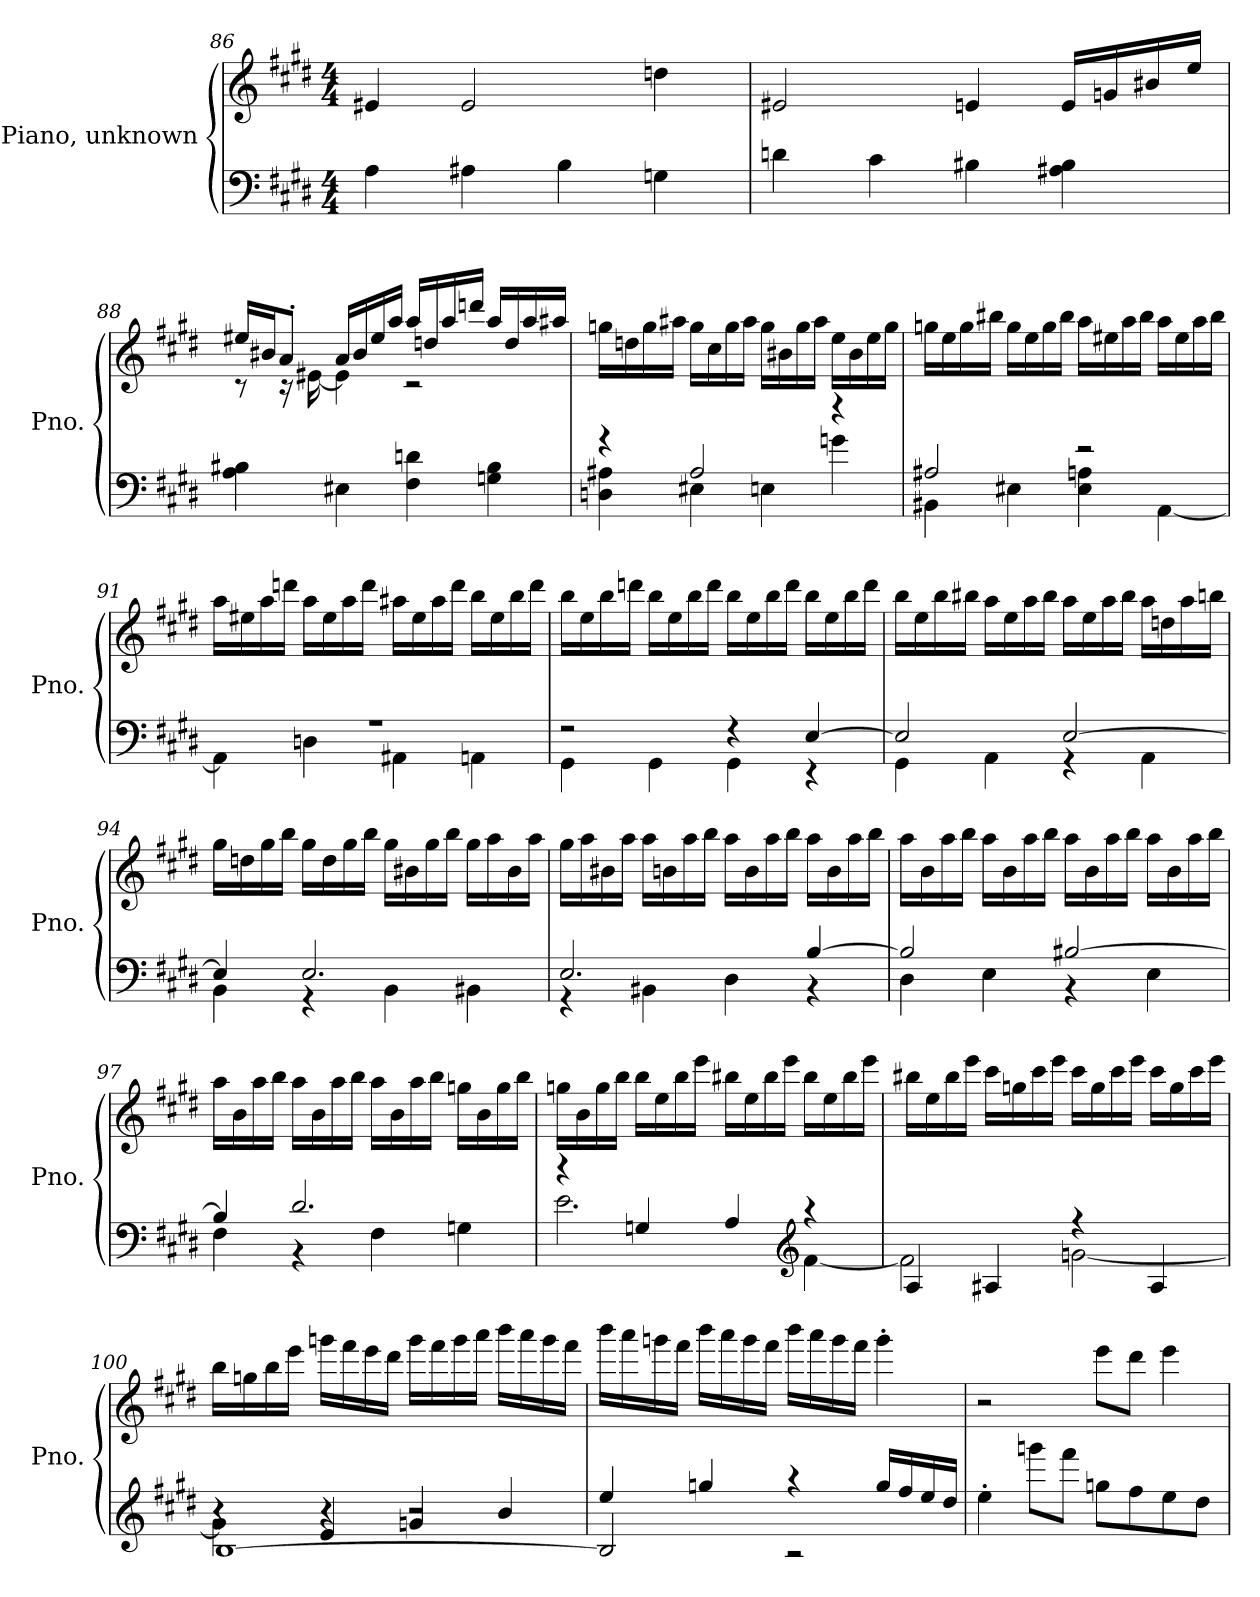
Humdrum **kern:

**kern	**kern
*part1	*part1
*staff2	*staff1
*I"Piano, unknown	*
*I'Pno.	*
!!LO:LB:g=z
*clefF4	*clefG2
*k[f#c#g#d#]	*k[f#c#g#d#]
*M4/4	*M4/4
=86	=86
4A\	4e#X/
4A#X\	2e#/
4B\	.
4Gn\	4ddn\
=87	=87
4dn\	2e#X/
4c#\	.
4B#X\	4en/
4A#X\ 4B#\	16e/LL
.	16gn/
.	16b#X/
.	16ee/JJ
=88	=88
*	*^
4A\ 4B#X\	16ee#X/LL	8r
.	16b#X/J	.
.	8a'/J	16r
.	.	[16e#X\
4E#X\	16a/LL	4e#\]
.	16b#/	.
.	16ee#/	.
.	16aa/JJ	.
4F#\ 4dn\	16aa/LL	2r
.	16ddn/	.
.	16aa/	.
.	16dddn/JJ	.
4Gn\ 4B#\	16aa/LL	.
.	16dd/	.
.	16aa/	.
.	16aa#X/JJ	.
*	*v	*v
!!LO:LB:g=z
=89	=89
*^	*
4r	4Dn\ 4A#X\	16ggn\LL
.	.	16ddn\
.	.	16gg\
.	.	16aa#X\JJ
2A#/	4E#X\	16gg\LL
.	.	16cc#\
.	.	16gg\
.	.	16aa#\JJ
.	4En\	16gg\LL
.	.	16b#X\
.	.	16gg\
.	.	16aa#\JJ
4r	4gn\	16ee\LL
.	.	16b#\
.	.	16ee\
.	.	16gg\JJ
=90	=90	=90
2A#X/	4BB#X\	16ggn\LL
.	.	16ee\
.	.	16gg\
.	.	16bb#X\JJ
.	4E#X\	16gg\LL
.	.	16ee\
.	.	16gg\
.	.	16bb#\JJ
2r	4E#\ 4An\	16aa\LL
.	.	16ee#X\
.	.	16aa\
.	.	16bb#\JJ
.	[4AA\	16aa\LL
.	.	16ee#\
.	.	16aa\
.	.	16bb#\JJ
!!LO:LB:g=z
=91	=91	=91
1r	4AA\]	16aa\LL
.	.	16ee#X\
.	.	16aa\
.	.	16dddn\JJ
.	4Dn\	16aa\LL
.	.	16ee#\
.	.	16aa\
.	.	16ddd\JJ
.	4AA#X\	16aa#X\LL
.	.	16ee#\
.	.	16aa#\
.	.	16ddd\JJ
.	4AAn\	16bb\LL
.	.	16ee#\
.	.	16bb\
.	.	16ddd\JJ
=92	=92	=92
2r	4GG#\	16bb\LL
.	.	16ee\
.	.	16bb\
.	.	16dddn\JJ
.	4GG#\	16bb\LL
.	.	16ee\
.	.	16bb\
.	.	16ddd\JJ
4r	4GG#\	16bb\LL
.	.	16ee\
.	.	16bb\
.	.	16ddd\JJ
[4E/	4r	16bb\LL
.	.	16ee\
.	.	16bb\
.	.	16ddd\JJ
!!LO:LB:g=z
=93	=93	=93
2E/]	4GG#\	16bb\LL
.	.	16ee\
.	.	16bb\
.	.	16bb#X\JJ
.	4AA\	16aa\LL
.	.	16ee\
.	.	16aa\
.	.	16bb#\JJ
[2E/	4r	16aa\LL
.	.	16ee\
.	.	16aa\
.	.	16bb#\JJ
.	4AA\	16aa\LL
.	.	16ddn\
.	.	16aa\
.	.	16bbn\JJ
=94	=94	=94
4E/]	4BB\	16gg#\LL
.	.	16ddn\
.	.	16gg#\
.	.	16bb\JJ
2.E/	4r	16gg#\LL
.	.	16dd\
.	.	16gg#\
.	.	16bb\JJ
.	4BB\	16gg#\LL
.	.	16b#X\
.	.	16gg#\
.	.	16bb\JJ
.	4BB#X\	16gg#\LL
.	.	16aa\
.	.	16b#\
.	.	16aa\JJ
!!LO:PB:g=z
=95	=95	=95
2.E/	4r	16gg#\LL
.	.	16aa\
.	.	16b#X\
.	.	16aa\JJ
.	4BB#X\	16aa\LL
.	.	16bn\
.	.	16aa\
.	.	16bb\JJ
.	4D#\	16aa\LL
.	.	16b\
.	.	16aa\
.	.	16bb\JJ
[4B/	4r	16aa\LL
.	.	16b\
.	.	16aa\
.	.	16bb\JJ
=96	=96	=96
2B/]	4D#\	16aa\LL
.	.	16b\
.	.	16aa\
.	.	16bb\JJ
.	4E\	16aa\LL
.	.	16b\
.	.	16aa\
.	.	16bb\JJ
[2B#X/	4r	16aa\LL
.	.	16b\
.	.	16aa\
.	.	16bb\JJ
.	4E\	16aa\LL
.	.	16b\
.	.	16aa\
.	.	16bb\JJ
!!LO:LB:g=z
=97	=97	=97
4B#/]	4F#\	16aa\LL
.	.	16b\
.	.	16aa\
.	.	16bb\JJ
2.d#/	4r	16aa\LL
.	.	16b\
.	.	16aa\
.	.	16bb\JJ
.	4F#\	16aa\LL
.	.	16b\
.	.	16aa\
.	.	16bb\JJ
.	4Gn\	16ggn\LL
.	.	16b\
.	.	16gg\
.	.	16bb\JJ
=98	=98	=98
4r	2.e\	16ggn\LL
.	.	16b\
.	.	16gg\
.	.	16bb\JJ
4Gn/	.	16bb\LL
.	.	16ee\
.	.	16bb\
.	.	16eee\JJ
4A/	.	16bb#X\LL
.	.	16ee\
.	.	16bb#\
.	.	16eee\JJ
*clefG2	*	*
4r	[4f#\	16bb#\LL
.	.	16ee\
.	.	16bb#\
.	.	16eee\JJ
!!LO:LB:g=z
=99	=99	=99
4A/	2f#\]	16bb#X\LL
.	.	16ee\
.	.	16bb#\
.	.	16eee\JJ
4A#X/	.	16ccc#\LL
.	.	16ggn\
.	.	16ccc#\
.	.	16eee\JJ
4r	[2gn\	16ccc#\LL
.	.	16gg\
.	.	16ccc#\
.	.	16eee\JJ
4A#/	.	16ccc#\LL
.	.	16gg\
.	.	16ccc#\
.	.	16eee\JJ
=100	=100	=100
*	*^	*
4r	4g\]	[1B	16bb\LL
.	.	.	16ggn\
.	.	.	16bb\
.	.	.	16eee\JJ
4e/	4r	.	16gggn\LL
.	.	.	16fff#\
.	.	.	16eee\
.	.	.	16ddd#\JJ
4gn/	2r	.	16ggg\LL
.	.	.	16fff#\
.	.	.	16ggg\
.	.	.	16aaa\JJ
4b/	.	.	16bbb\LL
.	.	.	16aaa\
.	.	.	16ggg\
.	.	.	16fff#\JJ
*	*v	*v	*
!!LO:LB:g=z
=101	=101	=101
4ee/	2B/]	16bbb\LL
.	.	16aaa\
.	.	16gggn\
.	.	16fff#\JJ
4ggn/	.	16bbb\LL
.	.	16aaa\
.	.	16ggg\
.	.	16fff#\JJ
4r	2r	16bbb\LL
.	.	16aaa\
.	.	16ggg\
.	.	16fff#\JJ
16gg/LL	.	4ggg'\
16ff#/	.	.
16ee/	.	.
16dd#/JJ	.	.
*v	*v	*
=102	=102
4ee'\	2r
8gggn\L	.
8fff#\J	.
8ggn\L	8eee\L
8ff#\	8ddd#\J
8ee\	4eee\
8dd#\J	.
=	=
*-	*-
